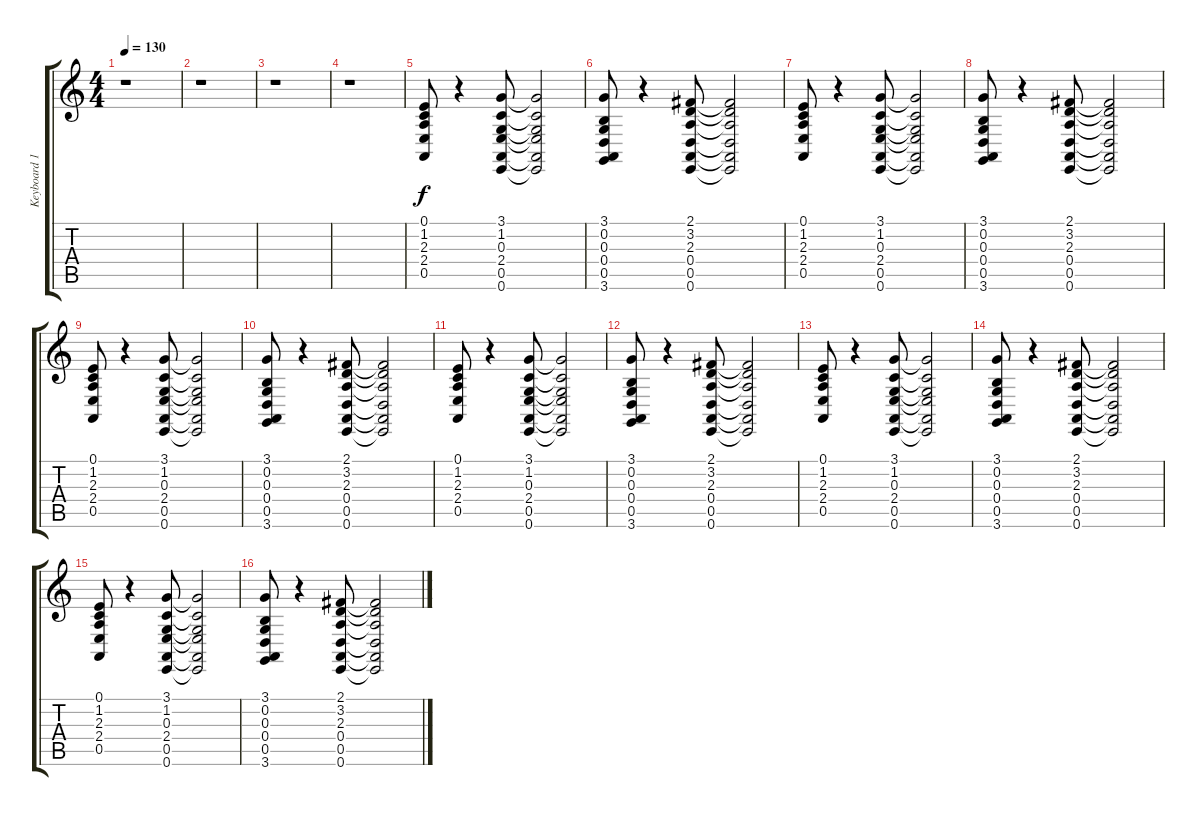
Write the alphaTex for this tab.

\track ("Keyboard 1" "Keyboard 1") {instrument stringensemble1}
\staff {score tabs}
\tuning (E4 B3 G3 D3 A2 E2) {hide}
\ts (4 4)
\tempo 130
\clef g2
\ks c
r.1{dy f} |
r.1 |
r.1 |
r.1 |
(0.1 1.2 2.3 2.4 0.5).8 r.4 (3.1 1.2 0.3 2.4 0.5 0.6).8 (3.1{t} 1.2{t} 0.3{t} 2.4{t} 0.5{t} 0.6{t}).2 |
(3.1 0.2 0.3 0.4 0.5 3.6).8 r.4 (2.1 3.2 2.3 0.4 0.5 0.6).8 (2.1{t} 3.2{t} 2.3{t} 0.4{t} 0.5{t} 0.6{t}).2 |
(0.1 1.2 2.3 2.4 0.5).8 r.4 (3.1 1.2 0.3 2.4 0.5 0.6).8 (3.1{t} 1.2{t} 0.3{t} 2.4{t} 0.5{t} 0.6{t}).2 |
(3.1 0.2 0.3 0.4 0.5 3.6).8 r.4 (2.1 3.2 2.3 0.4 0.5 0.6).8 (2.1{t} 3.2{t} 2.3{t} 0.4{t} 0.5{t} 0.6{t}).2 |
(0.1 1.2 2.3 2.4 0.5).8 r.4 (3.1 1.2 0.3 2.4 0.5 0.6).8 (3.1{t} 1.2{t} 0.3{t} 2.4{t} 0.5{t} 0.6{t}).2 |
(3.1 0.2 0.3 0.4 0.5 3.6).8 r.4 (2.1 3.2 2.3 0.4 0.5 0.6).8 (2.1{t} 3.2{t} 2.3{t} 0.4{t} 0.5{t} 0.6{t}).2 |
(0.1 1.2 2.3 2.4 0.5).8 r.4 (3.1 1.2 0.3 2.4 0.5 0.6).8 (3.1{t} 1.2{t} 0.3{t} 2.4{t} 0.5{t} 0.6{t}).2 |
(3.1 0.2 0.3 0.4 0.5 3.6).8 r.4 (2.1 3.2 2.3 0.4 0.5 0.6).8 (2.1{t} 3.2{t} 2.3{t} 0.4{t} 0.5{t} 0.6{t}).2 |
(0.1 1.2 2.3 2.4 0.5).8 r.4 (3.1 1.2 0.3 2.4 0.5 0.6).8 (3.1{t} 1.2{t} 0.3{t} 2.4{t} 0.5{t} 0.6{t}).2 |
(3.1 0.2 0.3 0.4 0.5 3.6).8 r.4 (2.1 3.2 2.3 0.4 0.5 0.6).8 (2.1{t} 3.2{t} 2.3{t} 0.4{t} 0.5{t} 0.6{t}).2 |
(0.1 1.2 2.3 2.4 0.5).8 r.4 (3.1 1.2 0.3 2.4 0.5 0.6).8 (3.1{t} 1.2{t} 0.3{t} 2.4{t} 0.5{t} 0.6{t}).2 |
(3.1 0.2 0.3 0.4 0.5 3.6).8 r.4 (2.1 3.2 2.3 0.4 0.5 0.6).8 (2.1{t} 3.2{t} 2.3{t} 0.4{t} 0.5{t} 0.6{t}).2
